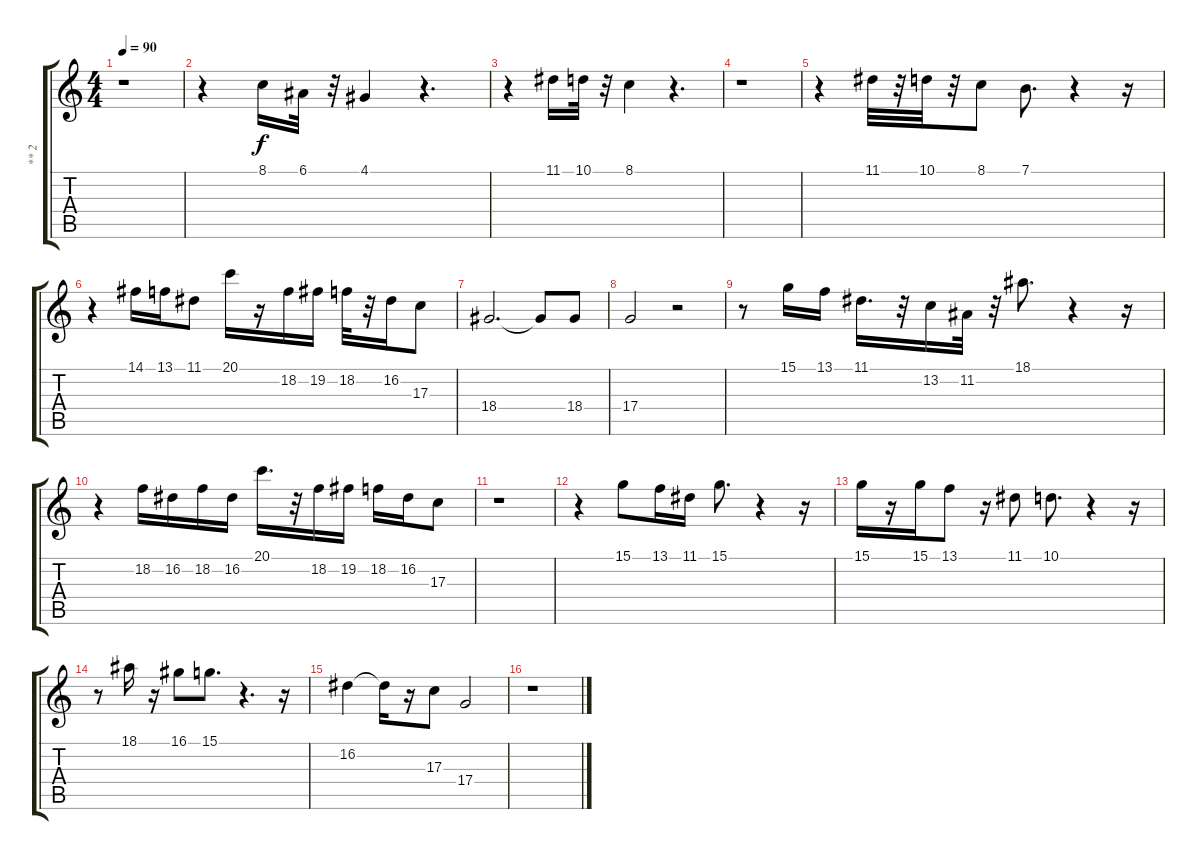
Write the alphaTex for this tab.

\track ("** 2" "** 2") {instrument trombone}
\staff {score tabs}
\tuning (E4 B3 G3 D3 A2 E2) {hide}
\ts (4 4)
\tempo 90
\clef g2
\ks c
r.1{dy f} |
r.4 8.1.16 6.1.32 r.32 4.1.4 r.4{d} |
r.4 11.1.16 10.1.32 r.32 8.1.4 r.4{d} |
r.1 |
r.4 11.1.32 r.32 10.1.32 r.32 8.1.8 7.1.8{d} r.4 r.16 |
r.4 14.1.16 13.1.16 11.1.8 20.1.16 r.16 18.2.16 19.2.16 18.2.32 r.32 16.2.16 17.3.8 |
18.4.2{d} 18.4{t}.8 18.4.8 |
17.4.2 r.2 |
r.8 15.1.16 13.1.16 11.1.16{d} r.32 13.2.16 11.2.32 r.32 18.1.8{d} r.4 r.16 |
r.4 18.2.16 16.2.16 18.2.16 16.2.16 20.1.16{d} r.32 18.2.16 19.2.16 18.2.16 16.2.16 17.3.8 |
r.1 |
r.4 15.1.8 13.1.16 11.1.16 15.1.8{d} r.4 r.16 |
15.1.16 r.16 15.1.16 13.1.8 r.16 11.1.8 10.1.8{d} r.4 r.16 |
r.8 18.1.16 r.16 16.1.8 15.1.8{d} r.4{d} r.16 |
16.2.4 16.2{t}.16 r.16 17.3.8 17.4.2 |
r.1
